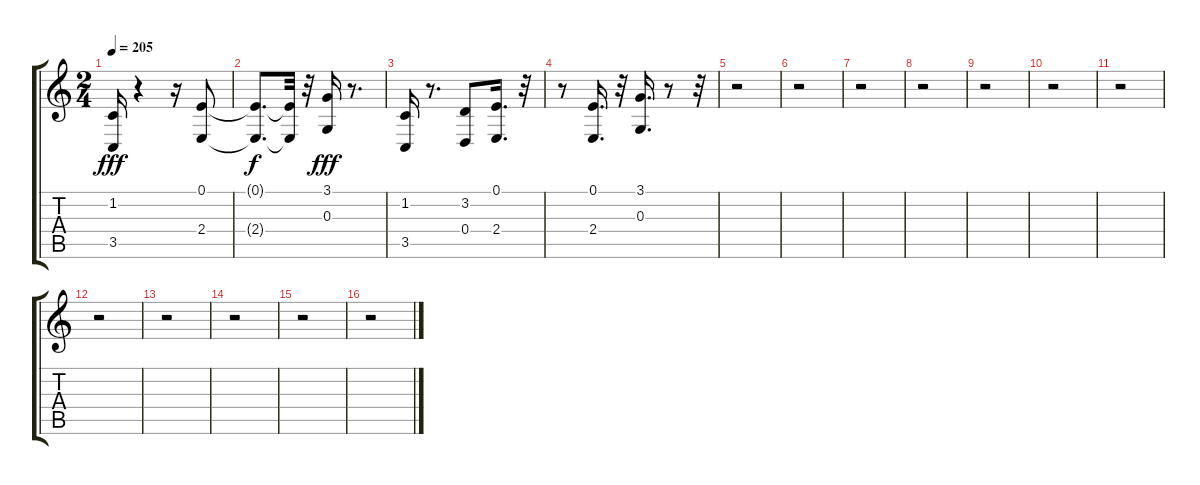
\track "" {instrument altosax}
\staff {score tabs}
\tuning (E4 B3 G3 D3 A2 E2) {hide}
\ts (2 4)
\tempo 205
\clef g2
\ks c
(1.2 3.5).16{dy fff} r.4 r.16 (0.1 2.4).8 |
(0.1{t} 2.4{t}).8{d dy f} (0.1{t} 2.4{t}).32 r.32 (3.1 0.3).16{dy fff} r.8{d} |
(1.2 3.5).16 r.8{d} (3.2 0.4).8 (0.1 2.4).16{d} r.32 |
r.8 (0.1 2.4).16{d} r.32 (3.1 0.3).16{d} r.8 r.32 |
r.2 |
r.2 |
r.2 |
r.2 |
r.2 |
r.2 |
r.2 |
r.2 |
r.2 |
r.2 |
r.2 |
r.2
